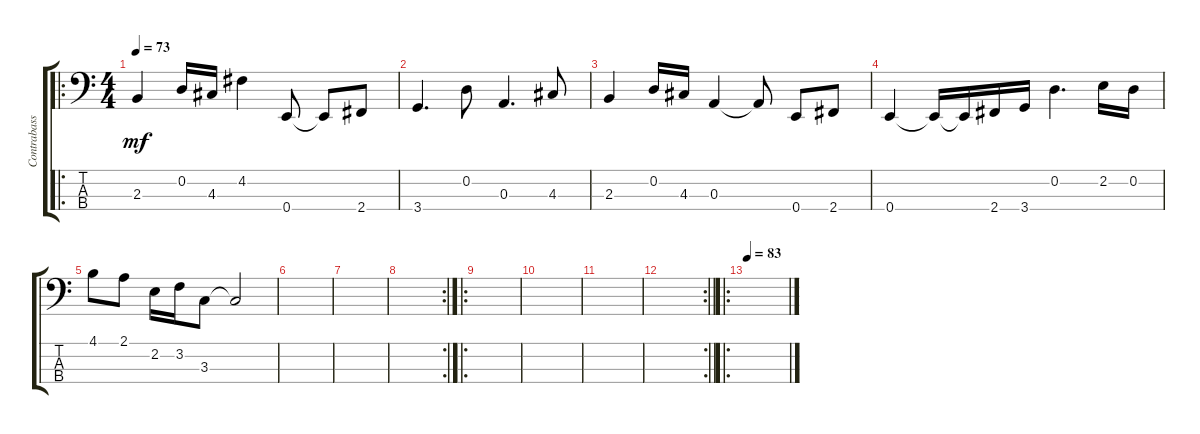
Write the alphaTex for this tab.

\track ("Contrabass" "Contrabass") {mute instrument contrabass}
\staff {score tabs}
\tuning (G2 D2 A1 E1) {hide}
\ro
\ts (4 4)
\section ("" "")
\tempo 73
\clef f4
\ks c
2.3.4{dy mf instrument contrabass} 0.2.16 4.3.16 4.2.4 0.4.8 0.4{t}.8 2.4.8 |
3.4.4{d} 0.2.8 0.3.4{d} 4.3.8 |
2.3.4 0.2.16 4.3.16 0.3.4 0.3{t}.8 0.4.8 2.4.8 |
0.4.4 0.4{t}.16 0.4{t}.16 2.4.16 3.4.16 0.2.4{d} 2.2.16 0.2.16 |
4.1.8 2.1.8 2.2.16 3.2.16 3.3.8 3.3{t}.2 |
|
|
\rc 2
|
\ro
|
|
|
\rc 2
\barLineRight lightlight
|
\ro
\section ("" "")
\tempo 83
